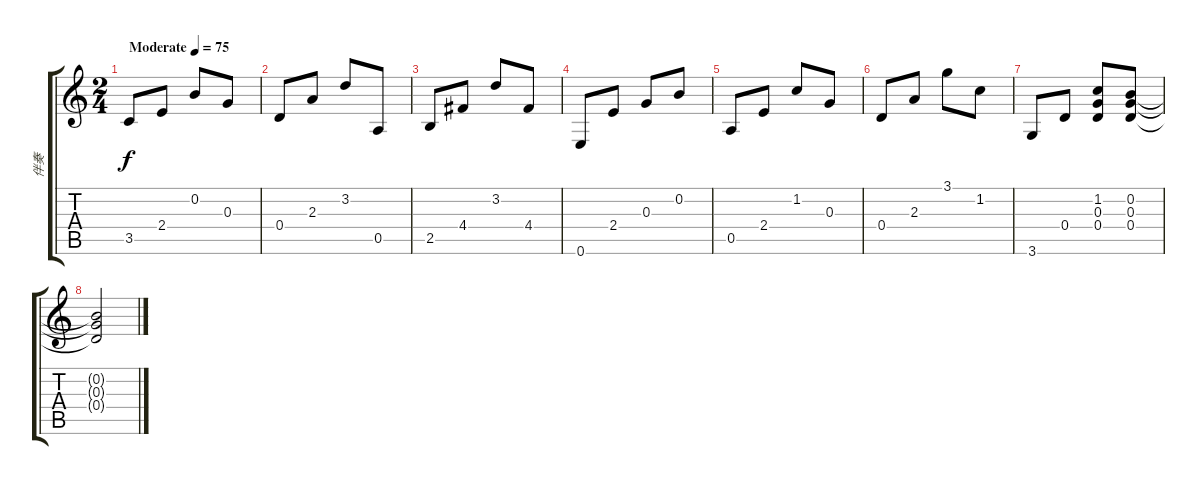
\track ("伴奏" "伴奏") {instrument acousticguitarsteel}
\staff {score tabs}
\tuning (E4 B3 G3 D3 A2 E2) {hide}
\ts (2 4)
\tempo (75 "Moderate")
\clef g2
\ks c
3.5.8{dy f instrument acousticguitarsteel} 2.4.8 0.2.8 0.3.8 |
0.4.8 2.3.8 3.2.8 0.5.8 |
2.5.8 4.4.8 3.2.8 4.4.8 |
0.6.8 2.4.8 0.3.8 0.2.8 |
0.5.8 2.4.8 1.2.8 0.3.8 |
0.4.8 2.3.8 3.1.8 1.2.8 |
3.6.8 0.4.8 (1.2 0.3 0.4).8 (0.2 0.3 0.4).8 |
(0.2{t} 0.3{t} 0.4{t}).2
